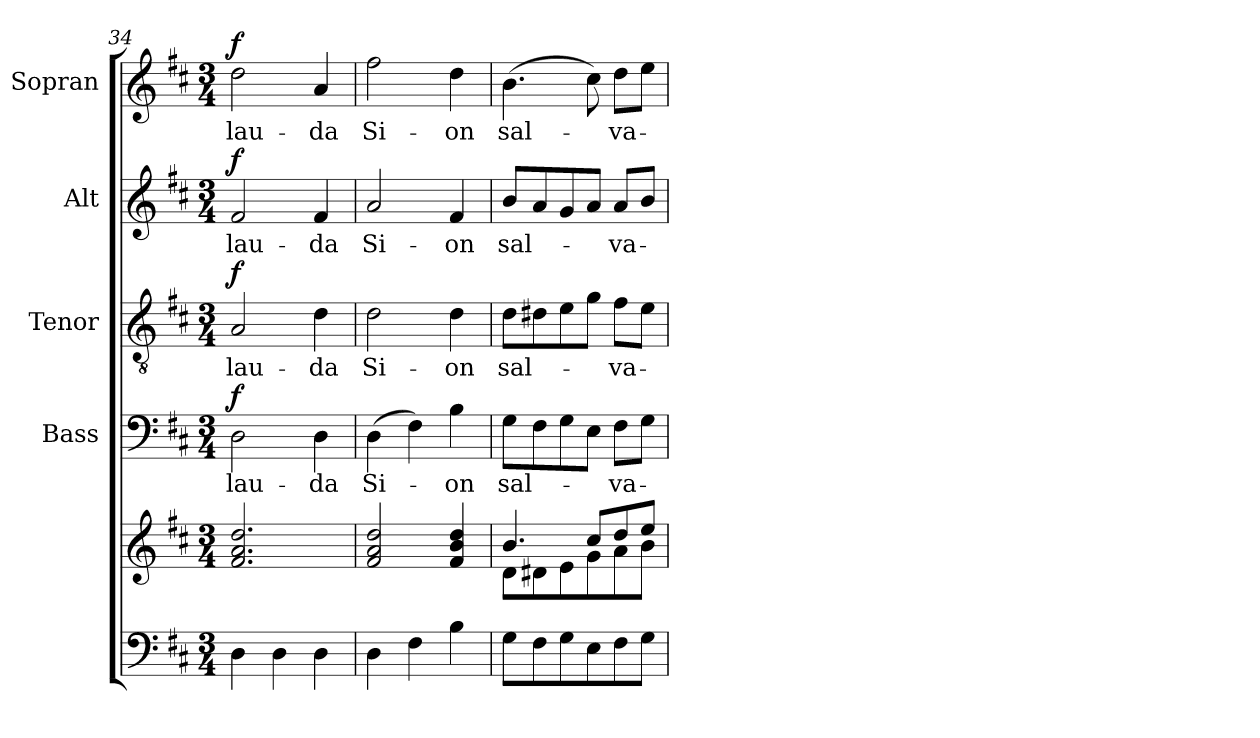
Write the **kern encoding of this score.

**kern	**kern	**kern	**text	**dynam	**kern	**text	**dynam	**kern	**text	**dynam	**kern	**text	**dynam
*part5	*part5	*part4	*part4	*part4	*part3	*part3	*part3	*part2	*part2	*part2	*part1	*part1	*part1
*staff6	*staff5	*staff4	*staff4	*staff4	*staff3	*staff3	*staff3	*staff2	*staff2	*staff2	*staff1	*staff1	*staff1
*	*	*I"Bass	*	*	*I"Tenor	*	*	*I"Alt	*	*	*I"Sopran	*	*
*	*	*I'B.	*	*	*I'T.	*	*	*I'A.	*	*	*I'S.	*	*
*clefF4	*clefG2	*clefF4	*	*	*clefGv2	*	*	*clefG2	*	*	*clefG2	*	*
*k[f#c#]	*k[f#c#]	*k[f#c#]	*	*	*k[f#c#]	*	*	*k[f#c#]	*	*	*k[f#c#]	*	*
*D:	*D:	*D:	*	*	*D:	*	*	*D:	*	*	*D:	*	*
*M3/4	*M3/4	*M3/4	*	*	*M3/4	*	*	*M3/4	*	*	*M3/4	*	*
=34	=34	=34	=34	=34	=34	=34	=34	=34	=34	=34	=34	=34	=34
!	!	!	!LO:LY:b	!LO:DY:a	!	!LO:LY:b	!LO:DY:a	!	!LO:LY:b	!LO:DY:a	!	!LO:LY:b	!LO:DY:a
4D\	2.f#/ 2.a/ 2.dd/	2D\	lau-	f	2A/	lau-	f	2f#/	lau-	f	2dd\	lau-	f
4D\	.	.	.	.	.	.	.	.	.	.	.	.	.
!	!	!	!LO:LY:b	!	!	!LO:LY:b	!	!	!LO:LY:b	!	!	!LO:LY:b	!
4D\	.	4D\	-da	.	4d\	-da	.	4f#/	-da	.	4a/	-da	.
=35	=35	=35	=35	=35	=35	=35	=35	=35	=35	=35	=35	=35	=35
!	!	!	!LO:LY:b	!	!	!LO:LY:b	!	!	!LO:LY:b	!	!	!LO:LY:b	!
4D\	2f#/ 2a/ 2dd/	(>4D\	Si-	.	2d\	Si-	.	2a/	Si-	.	2ff#\	Si-	.
4F#\	.	4F#\)	.	.	.	.	.	.	.	.	.	.	.
!	!	!	!LO:LY:b	!	!	!LO:LY:b	!	!	!LO:LY:b	!	!	!LO:LY:b	!
4B\	4f#/ 4b/ 4dd/	4B\	-on	.	4d\	-on	.	4f#/	-on	.	4dd\	-on	.
=36	=36	=36	=36	=36	=36	=36	=36	=36	=36	=36	=36	=36	=36
*	*^	*	*	*	*	*	*	*	*	*	*	*	*
!	!	!	!	!LO:LY:b	!	!	!LO:LY:b	!	!	!LO:LY:b	!	!	!LO:LY:b	!
8G\L	4.b/	8d\L	8G\L	sal-	.	8d\L	sal-	.	8b/L	sal-	.	(>4.b\	sal-	.
8F#\	.	8d#X\	8F#\	.	.	8d#X\	.	.	8a/	.	.	.	.	.
8G\	.	8e\	8G\	.	.	8e\	.	.	8g/	.	.	.	.	.
8E\	8cc#/L	8g\	8E\J	.	.	8g\J	.	.	8a/J	.	.	8cc#\)	.	.
!	!	!	!	!LO:LY:b	!	!	!LO:LY:b	!	!	!LO:LY:b	!	!	!LO:LY:b	!
8F#\	8dd/	8a\	8F#\L	-va-	.	8f#\L	-va-	.	8a/L	-va-	.	8dd\L	-va-	.
8G\J	8ee/J	8b\J	8G\J	.	.	8e\J	.	.	8b/J	.	.	8ee\J	.	.
*	*v	*v	*	*	*	*	*	*	*	*	*	*	*	*
=	=	=	=	=	=	=	=	=	=	=	=	=	=
*-	*-	*-	*-	*-	*-	*-	*-	*-	*-	*-	*-	*-	*-
